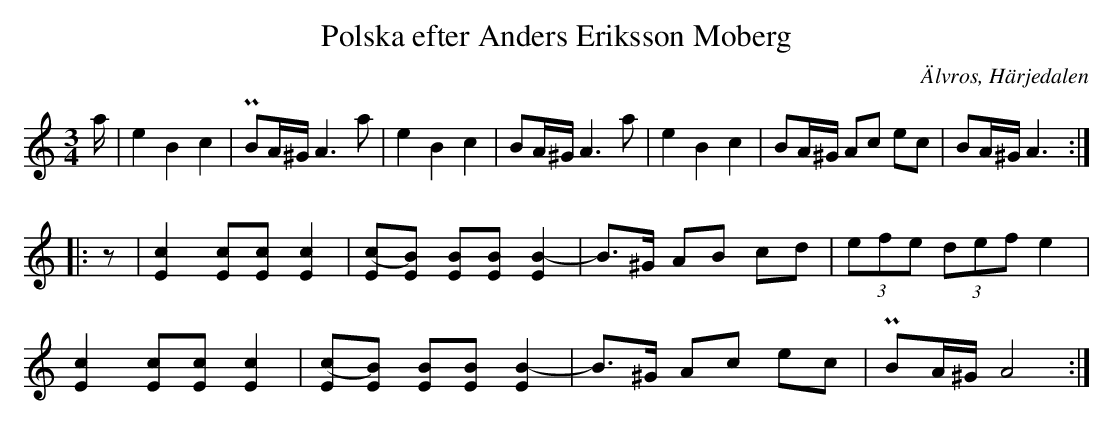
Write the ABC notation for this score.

X:1
T: Polska efter Anders Eriksson Moberg
O: Älvros, Härjedalen
M: 3/4
L: 1/16
K: Am
a | e4 B4 c4 | PB2A^G A4>a4 | e4 B4 c4 | B2A^G A4>a4 | e4 B4 c4 | B2A^G A2c2 e2c2 | B2A^G A6 ::
z2 | [E4c4] [E2c2][c2E2] [E4c4] | [(cE]2[B)E]2 [B2E2][B2E2] [B4-E4] | B2>^G2 A2B2 c2d2 | (3e2f2e2 (3d2e2f2 e4 |
     [E4c4] [E2c2][E2c2] [E4c4] | [(cE]2[B)E]2 [E2B2][B2E2] [B4-E4] | B2>^G2 A2c2 e2c2 | PB2A^G   A8          :|
